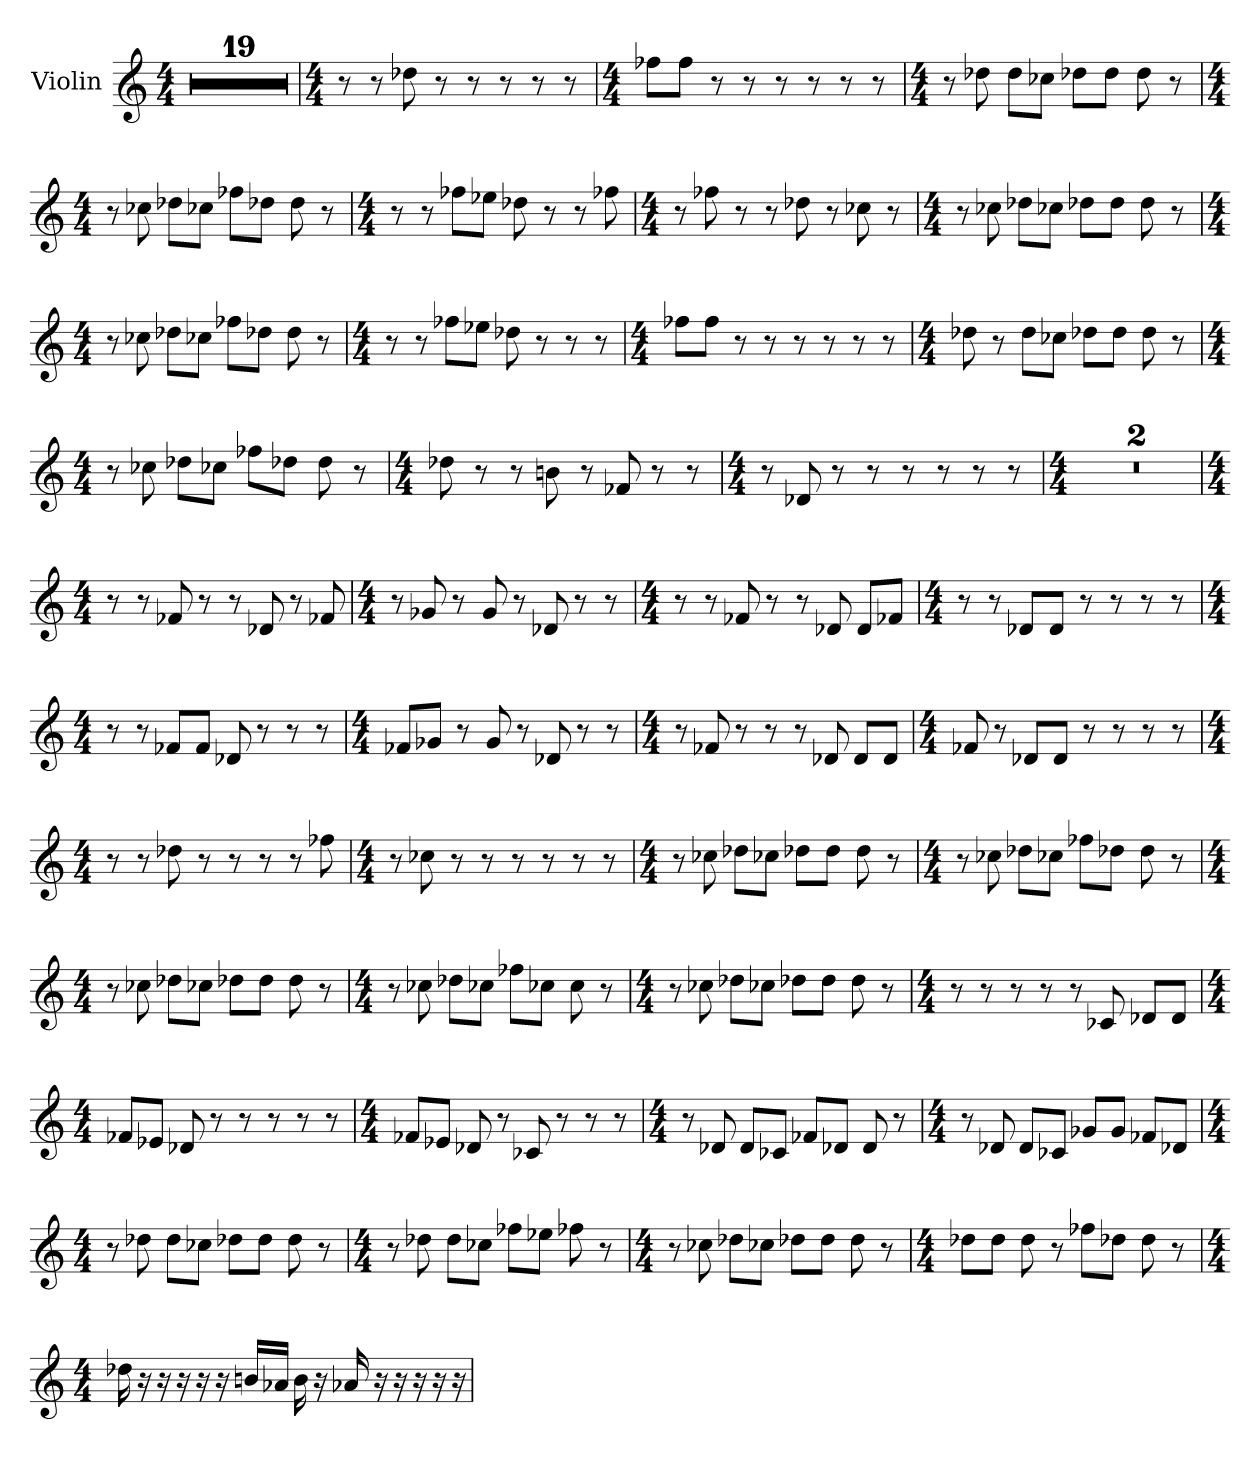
**kern
*part1
*staff1
*I"Violin
*I'Vln
*M4/4
=
1r
=
*M4/4
1r
=
*M4/4
1r
=
*M4/4
1r
=
*M4/4
1r
=
*M4/4
1r
=
*M4/4
1r
=
*M4/4
1r
=
*M4/4
1r
=
*M4/4
1r
=
*M4/4
1r
=
*M4/4
1r
=
*M4/4
1r
=
*M4/4
1r
=
*M4/4
1r
=
*M4/4
1r
=
*M4/4
1r
=
*M4/4
1r
=
*M4/4
1r
=
*M4/4
8r
8r
8dd-X
8r
8r
8r
8r
8r
=
*M4/4
8ff-XL
8ff-J
8r
8r
8r
8r
8r
8r
=
*M4/4
8r
8dd-X
8dd-L
8cc-XJ
8dd-XL
8dd-J
8dd-
8r
=
*M4/4
8r
8cc-X
8dd-XL
8cc-XJ
8ff-XL
8dd-XJ
8dd-
8r
=
*M4/4
8r
8r
8ff-XL
8ee-XJ
8dd-X
8r
8r
8ff-X
=
*M4/4
8r
8ff-X
8r
8r
8dd-X
8r
8cc-X
8r
=
*M4/4
8r
8cc-X
8dd-XL
8cc-XJ
8dd-XL
8dd-J
8dd-
8r
=
*M4/4
8r
8cc-X
8dd-XL
8cc-XJ
8ff-XL
8dd-XJ
8dd-
8r
=
*M4/4
8r
8r
8ff-XL
8ee-XJ
8dd-X
8r
8r
8r
=
*M4/4
8ff-XL
8ff-J
8r
8r
8r
8r
8r
8r
=
*M4/4
8dd-X
8r
8dd-L
8cc-XJ
8dd-XL
8dd-J
8dd-
8r
=
*M4/4
8r
8cc-X
8dd-XL
8cc-XJ
8ff-XL
8dd-XJ
8dd-
8r
=
*M4/4
8dd-X
8r
8r
8bn
8r
8f-X
8r
8r
=
*M4/4
8r
8d-X
8r
8r
8r
8r
8r
8r
=
*M4/4
1r
=
*M4/4
1r
=
*M4/4
8r
8r
8f-X
8r
8r
8d-X
8r
8f-X
=
*M4/4
8r
8g-X
8r
8g-
8r
8d-X
8r
8r
=
*M4/4
8r
8r
8f-X
8r
8r
8d-X
8d-L
8f-XJ
=
*M4/4
8r
8r
8d-XL
8d-J
8r
8r
8r
8r
=
*M4/4
8r
8r
8f-XL
8f-J
8d-X
8r
8r
8r
=
*M4/4
8f-XL
8g-XJ
8r
8g-
8r
8d-X
8r
8r
=
*M4/4
8r
8f-X
8r
8r
8r
8d-X
8d-L
8d-J
=
*M4/4
8f-X
8r
8d-XL
8d-J
8r
8r
8r
8r
=
*M4/4
8r
8r
8dd-X
8r
8r
8r
8r
8ff-X
=
*M4/4
8r
8cc-X
8r
8r
8r
8r
8r
8r
=
*M4/4
8r
8cc-X
8dd-XL
8cc-XJ
8dd-XL
8dd-J
8dd-
8r
=
*M4/4
8r
8cc-X
8dd-XL
8cc-XJ
8ff-XL
8dd-XJ
8dd-
8r
=
*M4/4
8r
8cc-X
8dd-XL
8cc-XJ
8dd-XL
8dd-J
8dd-
8r
=
*M4/4
8r
8cc-X
8dd-XL
8cc-XJ
8ff-XL
8cc-XJ
8cc-
8r
=
*M4/4
8r
8cc-X
8dd-XL
8cc-XJ
8dd-XL
8dd-J
8dd-
8r
=
*M4/4
8r
8r
8r
8r
8r
8c-X
8d-XL
8d-J
=
*M4/4
8f-XL
8e-XJ
8d-X
8r
8r
8r
8r
8r
=
*M4/4
8f-XL
8e-XJ
8d-X
8r
8c-X
8r
8r
8r
=
*M4/4
8r
8d-X
8d-L
8c-XJ
8f-XL
8d-XJ
8d-
8r
=
*M4/4
8r
8d-X
8d-L
8c-XJ
8g-XL
8g-J
8f-XL
8d-XJ
=
*M4/4
8r
8dd-X
8dd-L
8cc-XJ
8dd-XL
8dd-J
8dd-
8r
=
*M4/4
8r
8dd-X
8dd-L
8cc-XJ
8ff-XL
8ee-XJ
8ff-X
8r
=
*M4/4
8r
8cc-X
8dd-XL
8cc-XJ
8dd-XL
8dd-J
8dd-
8r
=
*M4/4
8dd-XL
8dd-J
8dd-
8r
8ff-XL
8dd-XJ
8dd-
8r
=
*M4/4
16dd-X
16r
16r
16r
16r
16r
16bnLL
16a-XJJ
16b
16r
16a-X
16r
16r
16r
16r
16r
=
*-
